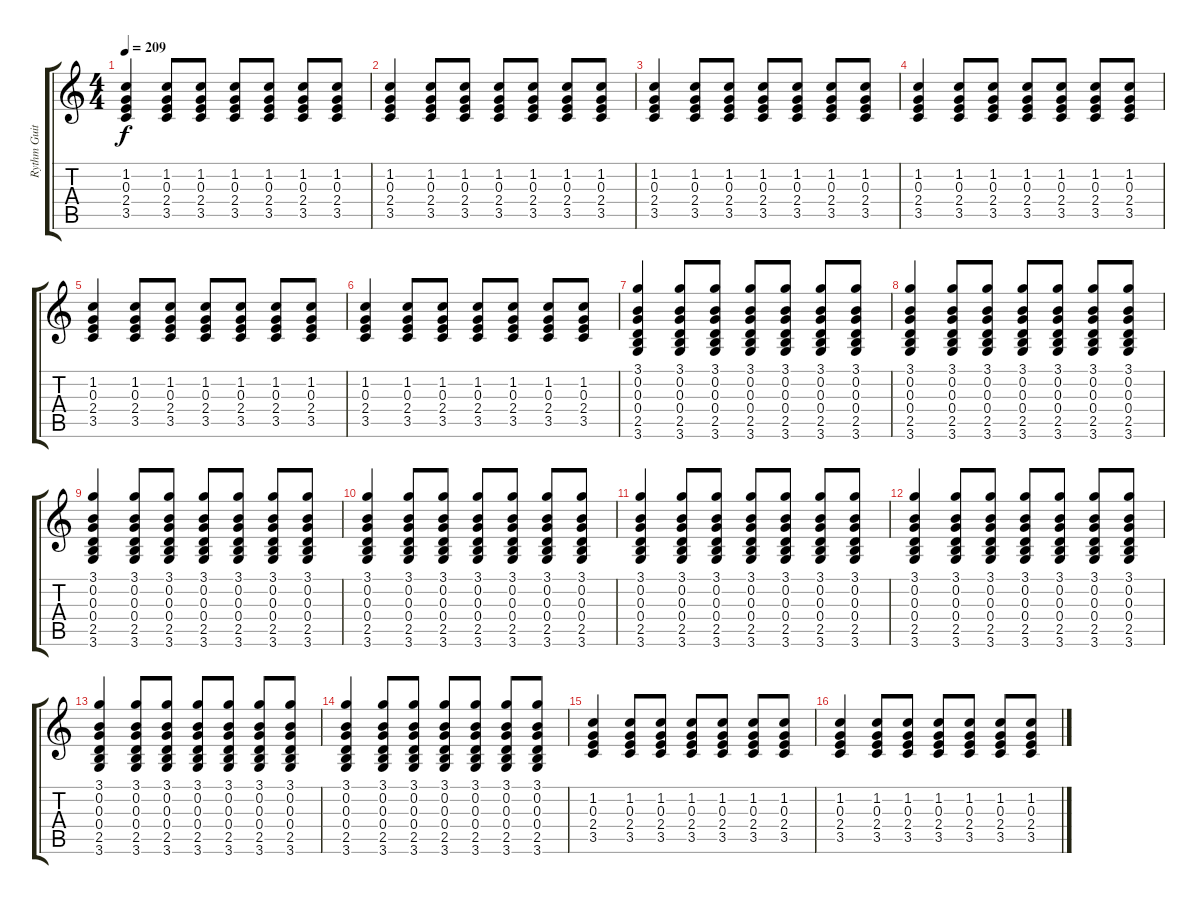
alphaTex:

\track ("Rythm Guitar" "Rythm Guit") {instrument acousticguitarsteel}
\staff {score tabs}
\tuning (E4 B3 G3 D3 A2 E2) {hide}
\ts (4 4)
\tempo 209
\clef g2
\ks c
(1.2 0.3 2.4 3.5).4{dy f} (1.2 0.3 2.4 3.5).8 (1.2 0.3 2.4 3.5).8 (1.2 0.3 2.4 3.5).8 (1.2 0.3 2.4 3.5).8 (1.2 0.3 2.4 3.5).8 (1.2 0.3 2.4 3.5).8 |
(1.2 0.3 2.4 3.5).4 (1.2 0.3 2.4 3.5).8 (1.2 0.3 2.4 3.5).8 (1.2 0.3 2.4 3.5).8 (1.2 0.3 2.4 3.5).8 (1.2 0.3 2.4 3.5).8 (1.2 0.3 2.4 3.5).8 |
(1.2 0.3 2.4 3.5).4 (1.2 0.3 2.4 3.5).8 (1.2 0.3 2.4 3.5).8 (1.2 0.3 2.4 3.5).8 (1.2 0.3 2.4 3.5).8 (1.2 0.3 2.4 3.5).8 (1.2 0.3 2.4 3.5).8 |
(1.2 0.3 2.4 3.5).4 (1.2 0.3 2.4 3.5).8 (1.2 0.3 2.4 3.5).8 (1.2 0.3 2.4 3.5).8 (1.2 0.3 2.4 3.5).8 (1.2 0.3 2.4 3.5).8 (1.2 0.3 2.4 3.5).8 |
(1.2 0.3 2.4 3.5).4 (1.2 0.3 2.4 3.5).8 (1.2 0.3 2.4 3.5).8 (1.2 0.3 2.4 3.5).8 (1.2 0.3 2.4 3.5).8 (1.2 0.3 2.4 3.5).8 (1.2 0.3 2.4 3.5).8 |
(1.2 0.3 2.4 3.5).4 (1.2 0.3 2.4 3.5).8 (1.2 0.3 2.4 3.5).8 (1.2 0.3 2.4 3.5).8 (1.2 0.3 2.4 3.5).8 (1.2 0.3 2.4 3.5).8 (1.2 0.3 2.4 3.5).8 |
(3.1 0.2 0.3 0.4 2.5 3.6).4 (3.1 0.2 0.3 0.4 2.5 3.6).8 (3.1 0.2 0.3 0.4 2.5 3.6).8 (3.1 0.2 0.3 0.4 2.5 3.6).8 (3.1 0.2 0.3 0.4 2.5 3.6).8 (3.1 0.2 0.3 0.4 2.5 3.6).8 (3.1 0.2 0.3 0.4 2.5 3.6).8 |
(3.1 0.2 0.3 0.4 2.5 3.6).4 (3.1 0.2 0.3 0.4 2.5 3.6).8 (3.1 0.2 0.3 0.4 2.5 3.6).8 (3.1 0.2 0.3 0.4 2.5 3.6).8 (3.1 0.2 0.3 0.4 2.5 3.6).8 (3.1 0.2 0.3 0.4 2.5 3.6).8 (3.1 0.2 0.3 0.4 2.5 3.6).8 |
(3.1 0.2 0.3 0.4 2.5 3.6).4 (3.1 0.2 0.3 0.4 2.5 3.6).8 (3.1 0.2 0.3 0.4 2.5 3.6).8 (3.1 0.2 0.3 0.4 2.5 3.6).8 (3.1 0.2 0.3 0.4 2.5 3.6).8 (3.1 0.2 0.3 0.4 2.5 3.6).8 (3.1 0.2 0.3 0.4 2.5 3.6).8 |
(3.1 0.2 0.3 0.4 2.5 3.6).4 (3.1 0.2 0.3 0.4 2.5 3.6).8 (3.1 0.2 0.3 0.4 2.5 3.6).8 (3.1 0.2 0.3 0.4 2.5 3.6).8 (3.1 0.2 0.3 0.4 2.5 3.6).8 (3.1 0.2 0.3 0.4 2.5 3.6).8 (3.1 0.2 0.3 0.4 2.5 3.6).8 |
(3.1 0.2 0.3 0.4 2.5 3.6).4 (3.1 0.2 0.3 0.4 2.5 3.6).8 (3.1 0.2 0.3 0.4 2.5 3.6).8 (3.1 0.2 0.3 0.4 2.5 3.6).8 (3.1 0.2 0.3 0.4 2.5 3.6).8 (3.1 0.2 0.3 0.4 2.5 3.6).8 (3.1 0.2 0.3 0.4 2.5 3.6).8 |
(3.1 0.2 0.3 0.4 2.5 3.6).4 (3.1 0.2 0.3 0.4 2.5 3.6).8 (3.1 0.2 0.3 0.4 2.5 3.6).8 (3.1 0.2 0.3 0.4 2.5 3.6).8 (3.1 0.2 0.3 0.4 2.5 3.6).8 (3.1 0.2 0.3 0.4 2.5 3.6).8 (3.1 0.2 0.3 0.4 2.5 3.6).8 |
(3.1 0.2 0.3 0.4 2.5 3.6).4 (3.1 0.2 0.3 0.4 2.5 3.6).8 (3.1 0.2 0.3 0.4 2.5 3.6).8 (3.1 0.2 0.3 0.4 2.5 3.6).8 (3.1 0.2 0.3 0.4 2.5 3.6).8 (3.1 0.2 0.3 0.4 2.5 3.6).8 (3.1 0.2 0.3 0.4 2.5 3.6).8 |
(3.1 0.2 0.3 0.4 2.5 3.6).4 (3.1 0.2 0.3 0.4 2.5 3.6).8 (3.1 0.2 0.3 0.4 2.5 3.6).8 (3.1 0.2 0.3 0.4 2.5 3.6).8 (3.1 0.2 0.3 0.4 2.5 3.6).8 (3.1 0.2 0.3 0.4 2.5 3.6).8 (3.1 0.2 0.3 0.4 2.5 3.6).8 |
(1.2 0.3 2.4 3.5).4 (1.2 0.3 2.4 3.5).8 (1.2 0.3 2.4 3.5).8 (1.2 0.3 2.4 3.5).8 (1.2 0.3 2.4 3.5).8 (1.2 0.3 2.4 3.5).8 (1.2 0.3 2.4 3.5).8 |
(1.2 0.3 2.4 3.5).4 (1.2 0.3 2.4 3.5).8 (1.2 0.3 2.4 3.5).8 (1.2 0.3 2.4 3.5).8 (1.2 0.3 2.4 3.5).8 (1.2 0.3 2.4 3.5).8 (1.2 0.3 2.4 3.5).8
